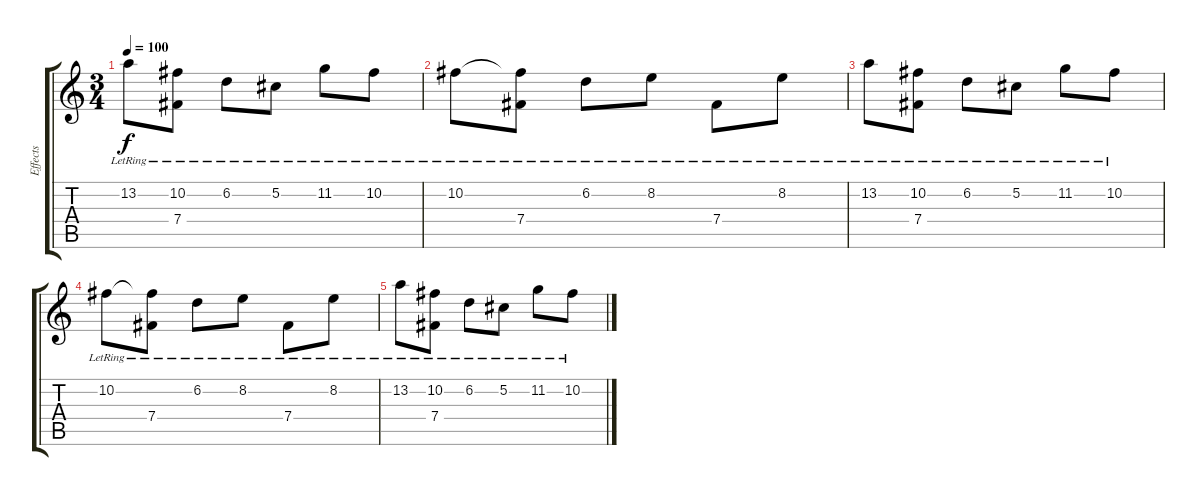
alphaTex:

\track ("Effects" "Effects") {instrument electricguitarjazz}
\staff {score tabs}
\tuning (Db4 Ab3 E3 B2 Gb2 B1) {hide}
\ts (3 4)
\tempo 100
\clef g2
\ks c
13.2{lr}.8{dy f} (10.2 7.4{lr}).8 6.2{lr}.8 5.2{lr}.8 11.2{lr}.8 10.2{lr}.8 |
10.2{lr}.8 (10.2{t} 7.4{lr}).8 6.2{lr}.8 8.2{lr}.8 7.4{lr}.8 8.2{lr}.8 |
13.2{lr}.8 (10.2 7.4{lr}).8 6.2{lr}.8 5.2{lr}.8 11.2{lr}.8 10.2{lr}.8 |
10.2{lr}.8 (10.2{t} 7.4{lr}).8 6.2{lr}.8 8.2{lr}.8 7.4{lr}.8 8.2{lr}.8 |
13.2{lr}.8 (10.2 7.4{lr}).8 6.2{lr}.8 5.2{lr}.8 11.2{lr}.8 10.2{lr}.8
